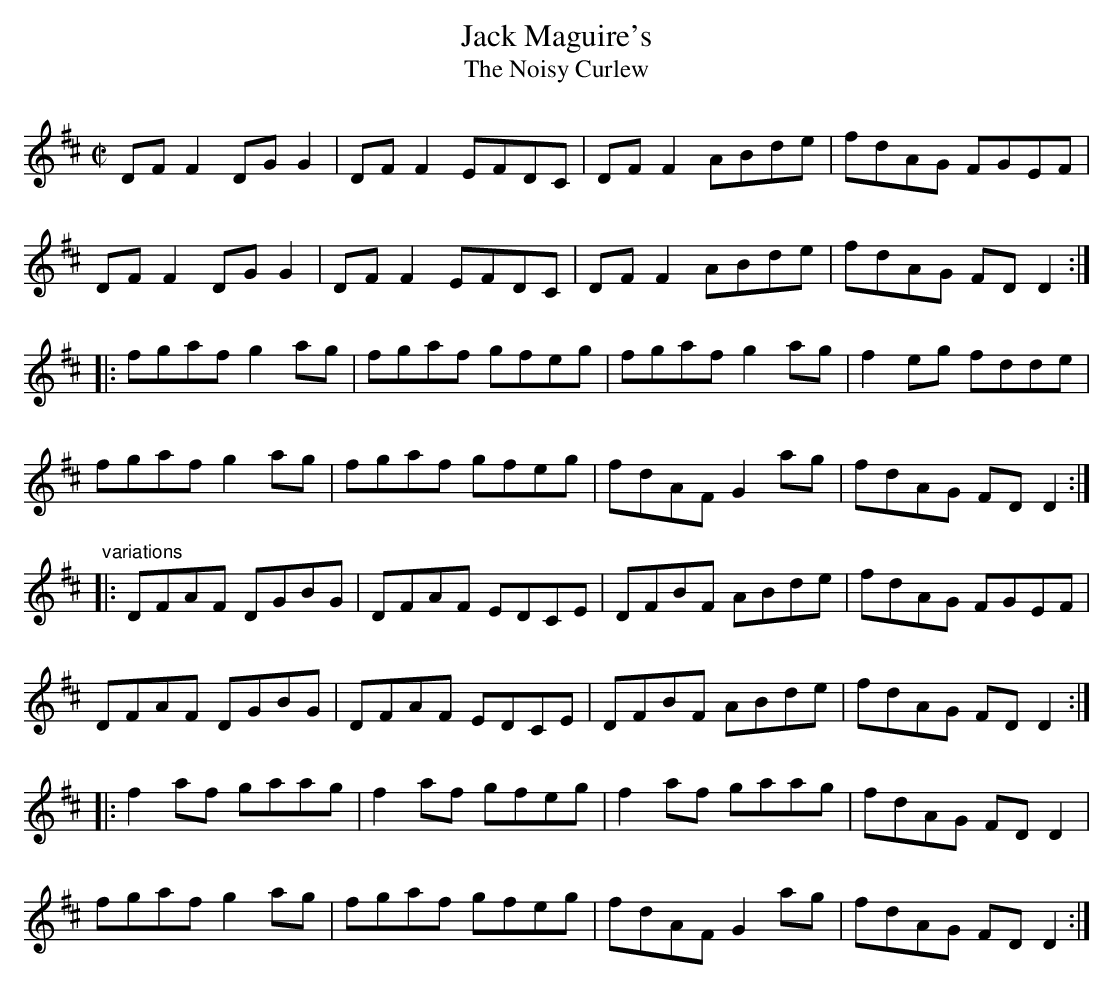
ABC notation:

X:1
T:Jack Maguire's
T:Noisy Curlew, The
M:C|
K:D
DFF2 DGG2|DFF2 EFDC|DFF2 ABde|fdAG FGEF|
DFF2 DGG2|DFF2 EFDC|DFF2 ABde|fdAG FDD2:|
|:fgaf g2ag|fgaf gfeg|fgaf g2ag|f2eg fdde|
fgaf g2ag|fgaf gfeg|fdAF G2ag|fdAG FDD2:|
"variations"
|:DFAF DGBG|DFAF EDCE|DFBF ABde|fdAG FGEF|
DFAF DGBG|DFAF EDCE|DFBF ABde|fdAG FDD2:|
|:f2af gaag|f2af gfeg|f2af gaag|fdAG FDD2|
fgaf g2ag|fgaf gfeg|fdAF G2ag|fdAG FDD2:|
